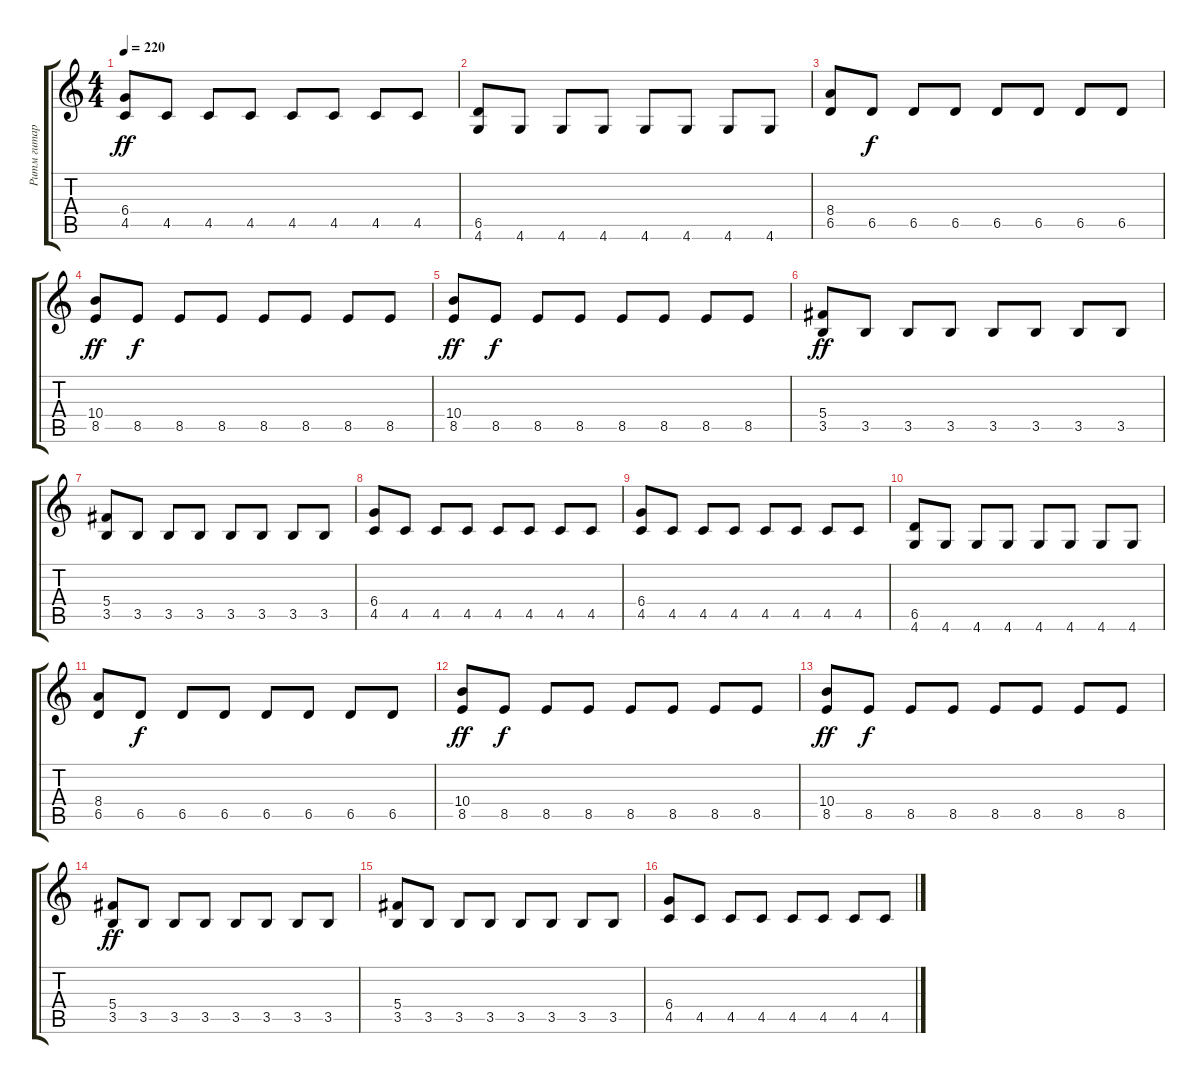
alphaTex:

\track ("Ритм гитара" "Ритм гитар") {instrument distortionguitar}
\staff {score tabs}
\tuning (Eb4 Bb3 Gb3 Db3 Ab2 Eb2) {hide}
\ts (4 4)
\tempo 220
\clef g2
\ks c
(6.4 4.5).8{dy ff} 4.5.8 4.5.8 4.5.8 4.5.8 4.5.8 4.5.8 4.5.8 |
(6.5 4.6).8 4.6.8 4.6.8 4.6.8 4.6.8 4.6.8 4.6.8 4.6.8 |
(8.4 6.5).8 6.5.8{dy f} 6.5.8 6.5.8 6.5.8 6.5.8 6.5.8 6.5.8 |
(10.4 8.5).8{dy ff} 8.5.8{dy f} 8.5.8 8.5.8 8.5.8 8.5.8 8.5.8 8.5.8 |
(10.4 8.5).8{dy ff} 8.5.8{dy f} 8.5.8 8.5.8 8.5.8 8.5.8 8.5.8 8.5.8 |
(5.4 3.5).8{dy ff} 3.5.8 3.5.8 3.5.8 3.5.8 3.5.8 3.5.8 3.5.8 |
(5.4 3.5).8 3.5.8 3.5.8 3.5.8 3.5.8 3.5.8 3.5.8 3.5.8 |
(6.4 4.5).8 4.5.8 4.5.8 4.5.8 4.5.8 4.5.8 4.5.8 4.5.8 |
(6.4 4.5).8 4.5.8 4.5.8 4.5.8 4.5.8 4.5.8 4.5.8 4.5.8 |
(6.5 4.6).8 4.6.8 4.6.8 4.6.8 4.6.8 4.6.8 4.6.8 4.6.8 |
(8.4 6.5).8 6.5.8{dy f} 6.5.8 6.5.8 6.5.8 6.5.8 6.5.8 6.5.8 |
(10.4 8.5).8{dy ff} 8.5.8{dy f} 8.5.8 8.5.8 8.5.8 8.5.8 8.5.8 8.5.8 |
(10.4 8.5).8{dy ff} 8.5.8{dy f} 8.5.8 8.5.8 8.5.8 8.5.8 8.5.8 8.5.8 |
(5.4 3.5).8{dy ff} 3.5.8 3.5.8 3.5.8 3.5.8 3.5.8 3.5.8 3.5.8 |
(5.4 3.5).8 3.5.8 3.5.8 3.5.8 3.5.8 3.5.8 3.5.8 3.5.8 |
(6.4 4.5).8 4.5.8 4.5.8 4.5.8 4.5.8 4.5.8 4.5.8 4.5.8
